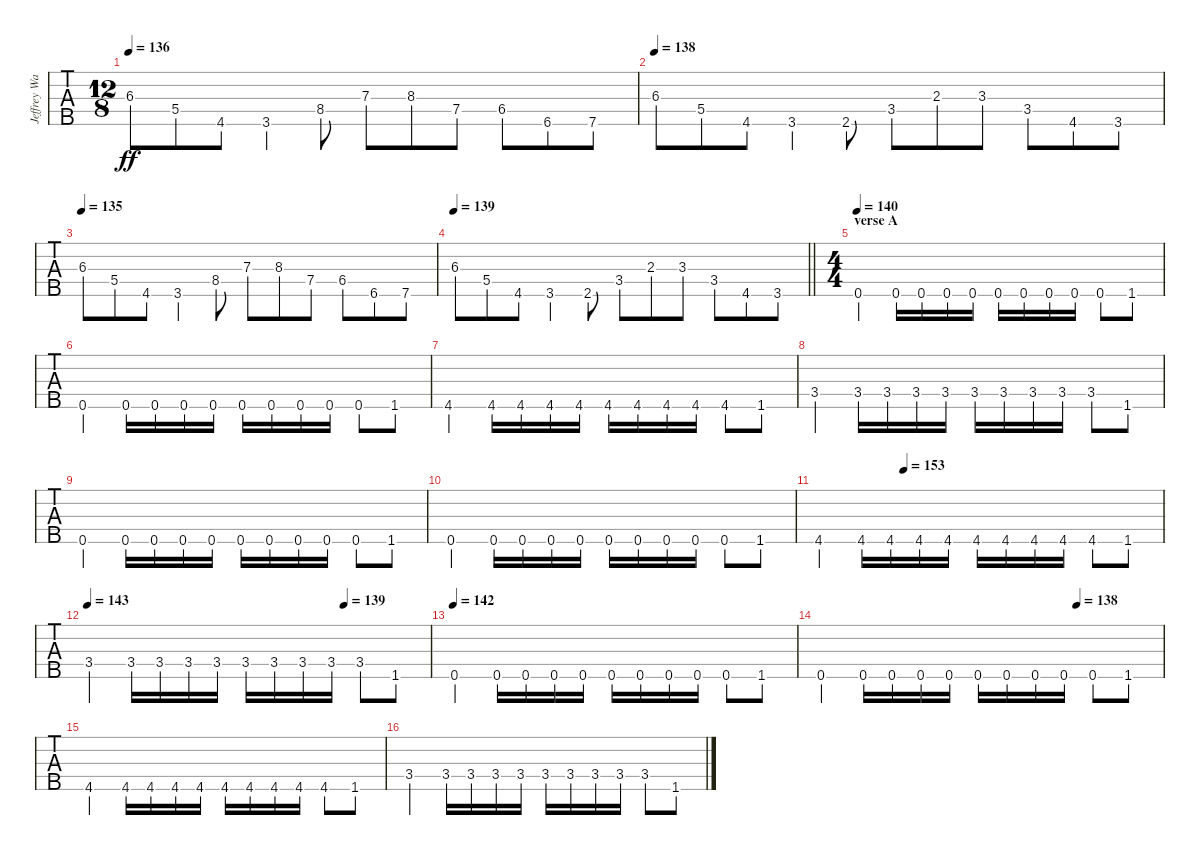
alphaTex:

\track ("Jeffrey Walker" "Jeffrey Wa") {instrument electricbasspick}
\staff {tabs}
\tuning (G2 D2 A1 E1 B0) {hide}
\ts (12 8)
\tempo 136
\clef f4
\ks c
6.3.8{dy ff} 5.4.8 4.5.8 3.5.4 8.4.8 7.3.8 8.3.8 7.4.8 6.4.8 6.5.8 7.5.8 |
\tempo 138
6.3.8 5.4.8 4.5.8 3.5.4 2.5.8 3.4.8 2.3.8 3.3.8 3.4.8 4.5.8 3.5.8 |
\tempo 135
6.3.8 5.4.8 4.5.8 3.5.4 8.4.8 7.3.8 8.3.8 7.4.8 6.4.8 6.5.8 7.5.8 |
\tempo 139
\barLineRight lightlight
6.3.8 5.4.8 4.5.8 3.5.4 2.5.8 3.4.8 2.3.8 3.3.8 3.4.8 4.5.8 3.5.8 |
\ts (4 4)
\section ("" "verse A")
\tempo 140
0.5.4 0.5.16 0.5.16 0.5.16 0.5.16 0.5.16 0.5.16 0.5.16 0.5.16 0.5.8 1.5.8 |
0.5.4 0.5.16 0.5.16 0.5.16 0.5.16 0.5.16 0.5.16 0.5.16 0.5.16 0.5.8 1.5.8 |
4.5.4 4.5.16 4.5.16 4.5.16 4.5.16 4.5.16 4.5.16 4.5.16 4.5.16 4.5.8 1.5.8 |
3.4.4 3.4.16 3.4.16 3.4.16 3.4.16 3.4.16 3.4.16 3.4.16 3.4.16 3.4.8 1.5.8 |
0.5.4 0.5.16 0.5.16 0.5.16 0.5.16 0.5.16 0.5.16 0.5.16 0.5.16 0.5.8 1.5.8 |
0.5.4 0.5.16 0.5.16 0.5.16 0.5.16 0.5.16 0.5.16 0.5.16 0.5.16 0.5.8 1.5.8 |
\tempo (153 0.25)
4.5.4 4.5.16 4.5.16 4.5.16 4.5.16 4.5.16 4.5.16 4.5.16 4.5.16 4.5.8 1.5.8 |
\tempo 143
\tempo (139 0.75)
3.4.4 3.4.16 3.4.16 3.4.16 3.4.16 3.4.16 3.4.16 3.4.16 3.4.16 3.4.8 1.5.8 |
\tempo 142
0.5.4 0.5.16 0.5.16 0.5.16 0.5.16 0.5.16 0.5.16 0.5.16 0.5.16 0.5.8 1.5.8 |
\tempo (138 0.75)
0.5.4 0.5.16 0.5.16 0.5.16 0.5.16 0.5.16 0.5.16 0.5.16 0.5.16 0.5.8 1.5.8 |
4.5.4 4.5.16 4.5.16 4.5.16 4.5.16 4.5.16 4.5.16 4.5.16 4.5.16 4.5.8 1.5.8 |
3.4.4 3.4.16 3.4.16 3.4.16 3.4.16 3.4.16 3.4.16 3.4.16 3.4.16 3.4.8 1.5.8
